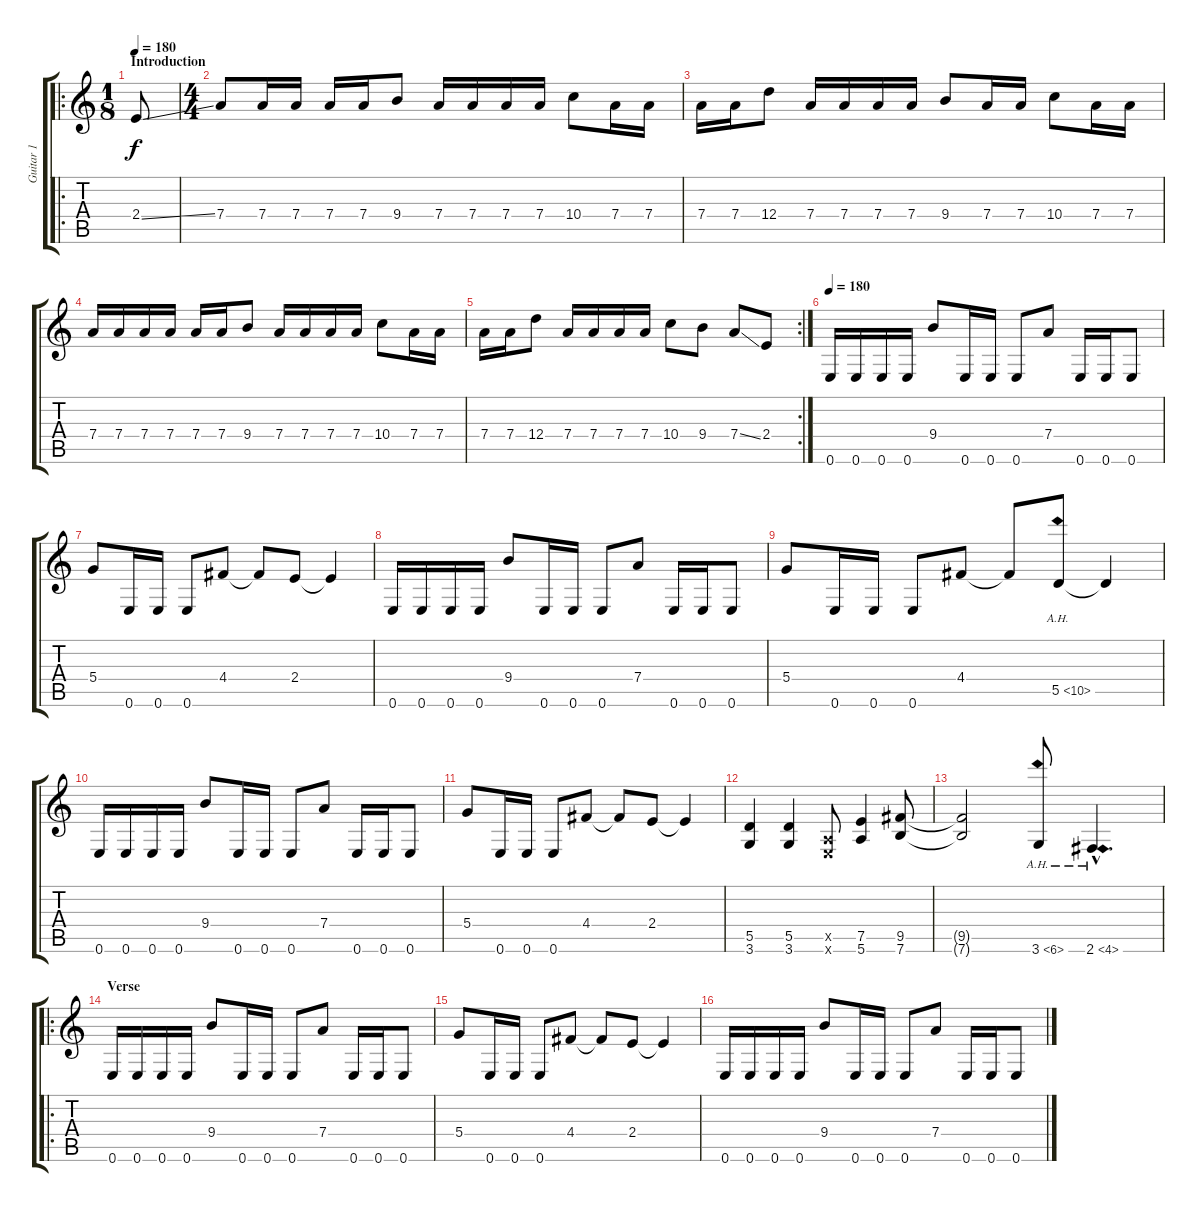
\track ("Guitar 1" "Guitar 1") {instrument distortionguitar}
\staff {score tabs}
\tuning (E4 B3 G3 D3 A2 E2) {hide}
\ro
\ts (1 8)
\section ("" "Introduction")
\tempo 180
\tempo 190
\tempo 180
\clef g2
\ks c
2.4{ss}.8{dy f instrument distortionguitar} |
\ts (4 4)
7.4.8 7.4.16 7.4.16 7.4.16 7.4.16 9.4.8 7.4.16 7.4.16 7.4.16 7.4.16 10.4.8 7.4.16 7.4.16 |
7.4.16 7.4.16 12.4.8 7.4.16 7.4.16 7.4.16 7.4.16 9.4.8 7.4.16 7.4.16 10.4.8 7.4.16 7.4.16 |
7.4.16 7.4.16 7.4.16 7.4.16 7.4.16 7.4.16 9.4.8 7.4.16 7.4.16 7.4.16 7.4.16 10.4.8 7.4.16 7.4.16 |
\rc 2
7.4.16 7.4.16 12.4.8 7.4.16 7.4.16 7.4.16 7.4.16 10.4.8 9.4.8 7.4{ss}.8 2.4.8 |
\tempo 180
0.6.16 0.6.16 0.6.16 0.6.16 9.4.8 0.6.16 0.6.16 0.6.8 7.4.8 0.6.16 0.6.16 0.6.8 |
5.4.8 0.6.16 0.6.16 0.6.8 4.4.8 4.4{t}.8 2.4.8 2.4{t}.4 |
0.6.16 0.6.16 0.6.16 0.6.16 9.4.8 0.6.16 0.6.16 0.6.8 7.4.8 0.6.16 0.6.16 0.6.8 |
5.4.8 0.6.16 0.6.16 0.6.8 4.4.8 4.4{t}.8 5.5{ah 5}.8 5.5{t}.4 |
0.6.16 0.6.16 0.6.16 0.6.16 9.4.8 0.6.16 0.6.16 0.6.8 7.4.8 0.6.16 0.6.16 0.6.8 |
5.4.8 0.6.16 0.6.16 0.6.8 4.4.8 4.4{t}.8 2.4.8 2.4{t}.4 |
(5.5 3.6).4 (5.5 3.6).4 (0.5{x} 0.6{x}).8 (7.5 5.6).4 (9.5 7.6).8 |
(9.5{t} 7.6{t}).2 3.6{ah 3}.8 2.6{ah 2 hac}.4{d} |
\ro
\section ("" "Verse")
0.6.16 0.6.16 0.6.16 0.6.16 9.4.8 0.6.16 0.6.16 0.6.8 7.4.8 0.6.16 0.6.16 0.6.8 |
5.4.8 0.6.16 0.6.16 0.6.8 4.4.8 4.4{t}.8 2.4.8 2.4{t}.4 |
0.6.16 0.6.16 0.6.16 0.6.16 9.4.8 0.6.16 0.6.16 0.6.8 7.4.8 0.6.16 0.6.16 0.6.8
